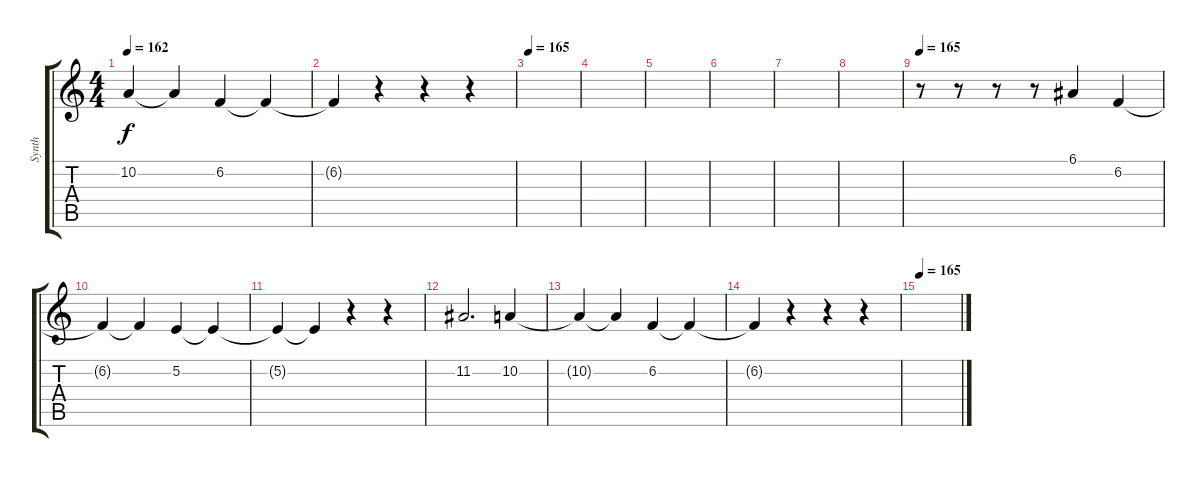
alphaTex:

\track ("Synth" "Synth") {instrument pad2warm}
\staff {score tabs}
\tuning (E4 B3 G3 D3 A2 D2) {hide}
\ts (4 4)
\tempo 162
\clef g2
\ks c
10.2{t}.4{dy f} 10.2{t}.4 6.2.4 6.2{t}.4 |
6.2{t}.4 r.4 r.4 r.4 |
\tempo 165
|
|
|
|
|
|
\tempo 165
r.8 r.8 r.8 r.8 6.1.4 6.2.4 |
6.2{t}.4 6.2{t}.4 5.2.4 5.2{t}.4 |
5.2{t}.4 5.2{t}.4 r.4 r.4 |
11.2.2{d} 10.2.4 |
10.2{t}.4 10.2{t}.4 6.2.4 6.2{t}.4 |
6.2{t}.4 r.4 r.4 r.4 |
\tempo 165
